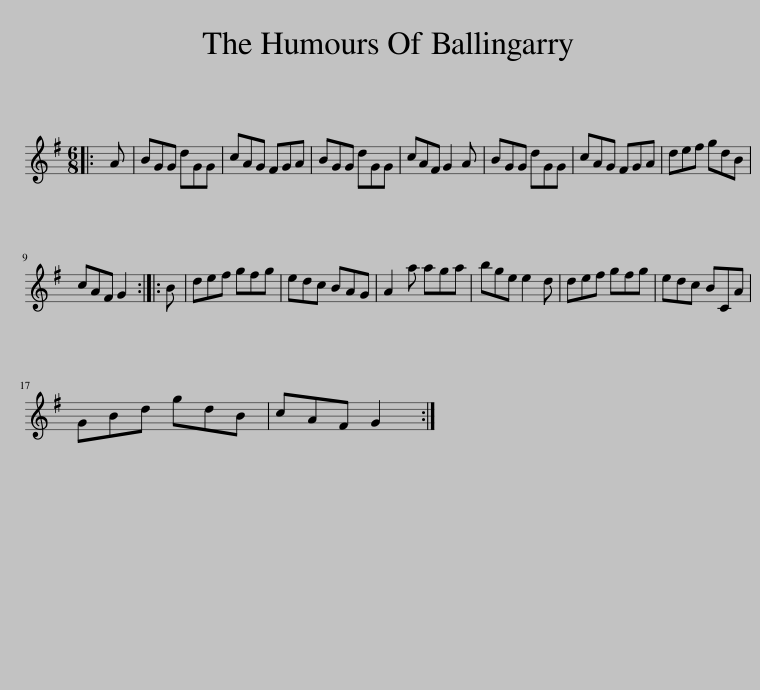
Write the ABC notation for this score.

X:1
L:1/8
M:6/8
I:linebreak $
K:G
V:1 treble
V:1
|: A | BGG dGG | cAG FGA | BGG dGG | cAF G2 A | %5
 BGG dGG | cAG FGA | def gdB |$ cAF G2 :: B | %10
 def gfg | edc BAG | A2 a aga | bge e2 d | def gfg | %15
 edc BCA |$ GBd gdB | cAF G2 :| %18
